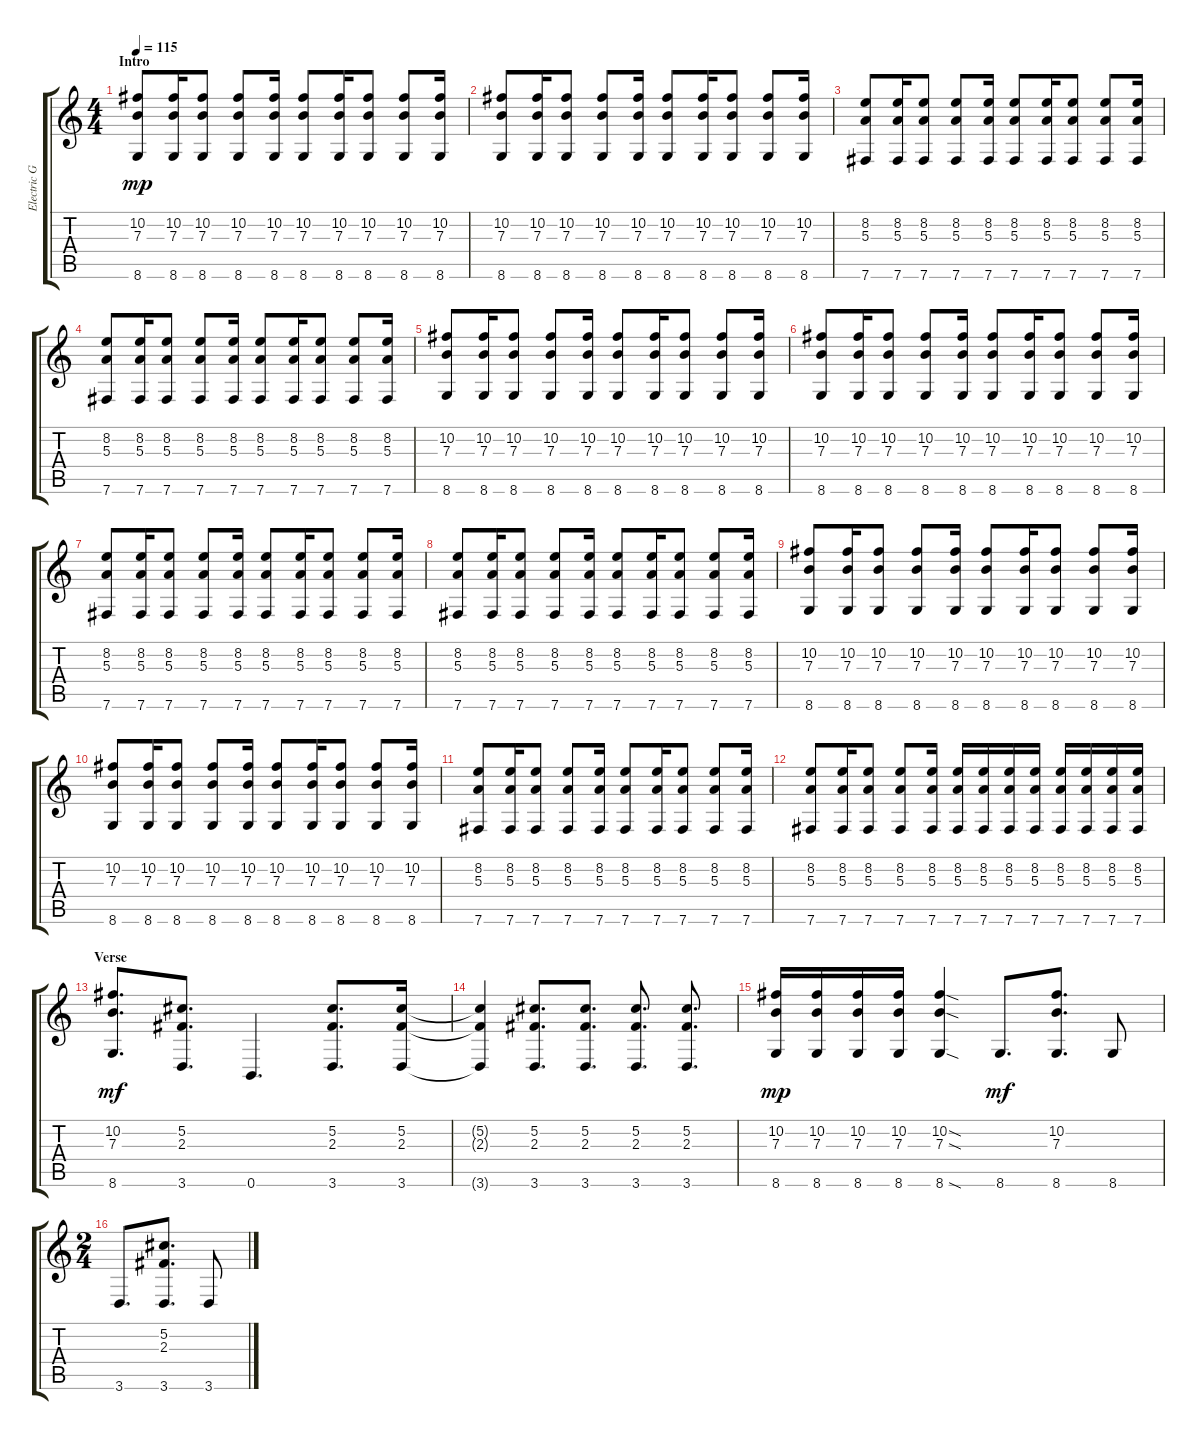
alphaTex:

\track ("Electric Guitar" "Electric G") {instrument overdrivenguitar}
\staff {score tabs}
\tuning (Db4 Ab3 E3 B2 Gb2 B1) {hide}
\ts (4 4)
\section ("" "Intro")
\tempo 115
\clef g2
\ks c
(10.2 7.3 8.6).8{dy mp instrument overdrivenguitar} (10.2 7.3 8.6).16 (10.2 7.3 8.6).8 (10.2 7.3 8.6).8 (10.2 7.3 8.6).16 (10.2 7.3 8.6).8 (10.2 7.3 8.6).16 (10.2 7.3 8.6).8 (10.2 7.3 8.6).8 (10.2 7.3 8.6).16 |
(10.2 7.3 8.6).8 (10.2 7.3 8.6).16 (10.2 7.3 8.6).8 (10.2 7.3 8.6).8 (10.2 7.3 8.6).16 (10.2 7.3 8.6).8 (10.2 7.3 8.6).16 (10.2 7.3 8.6).8 (10.2 7.3 8.6).8 (10.2 7.3 8.6).16 |
(8.2 5.3 7.6).8 (8.2 5.3 7.6).16 (8.2 5.3 7.6).8 (8.2 5.3 7.6).8 (8.2 5.3 7.6).16 (8.2 5.3 7.6).8 (8.2 5.3 7.6).16 (8.2 5.3 7.6).8 (8.2 5.3 7.6).8 (8.2 5.3 7.6).16 |
(8.2 5.3 7.6).8 (8.2 5.3 7.6).16 (8.2 5.3 7.6).8 (8.2 5.3 7.6).8 (8.2 5.3 7.6).16 (8.2 5.3 7.6).8 (8.2 5.3 7.6).16 (8.2 5.3 7.6).8 (8.2 5.3 7.6).8 (8.2 5.3 7.6).16 |
(10.2 7.3 8.6).8 (10.2 7.3 8.6).16 (10.2 7.3 8.6).8 (10.2 7.3 8.6).8 (10.2 7.3 8.6).16 (10.2 7.3 8.6).8 (10.2 7.3 8.6).16 (10.2 7.3 8.6).8 (10.2 7.3 8.6).8 (10.2 7.3 8.6).16 |
(10.2 7.3 8.6).8 (10.2 7.3 8.6).16 (10.2 7.3 8.6).8 (10.2 7.3 8.6).8 (10.2 7.3 8.6).16 (10.2 7.3 8.6).8 (10.2 7.3 8.6).16 (10.2 7.3 8.6).8 (10.2 7.3 8.6).8 (10.2 7.3 8.6).16 |
(8.2 5.3 7.6).8 (8.2 5.3 7.6).16 (8.2 5.3 7.6).8 (8.2 5.3 7.6).8 (8.2 5.3 7.6).16 (8.2 5.3 7.6).8 (8.2 5.3 7.6).16 (8.2 5.3 7.6).8 (8.2 5.3 7.6).8 (8.2 5.3 7.6).16 |
(8.2 5.3 7.6).8 (8.2 5.3 7.6).16 (8.2 5.3 7.6).8 (8.2 5.3 7.6).8 (8.2 5.3 7.6).16 (8.2 5.3 7.6).8 (8.2 5.3 7.6).16 (8.2 5.3 7.6).8 (8.2 5.3 7.6).8 (8.2 5.3 7.6).16 |
(10.2 7.3 8.6).8 (10.2 7.3 8.6).16 (10.2 7.3 8.6).8 (10.2 7.3 8.6).8 (10.2 7.3 8.6).16 (10.2 7.3 8.6).8 (10.2 7.3 8.6).16 (10.2 7.3 8.6).8 (10.2 7.3 8.6).8 (10.2 7.3 8.6).16 |
(10.2 7.3 8.6).8 (10.2 7.3 8.6).16 (10.2 7.3 8.6).8 (10.2 7.3 8.6).8 (10.2 7.3 8.6).16 (10.2 7.3 8.6).8 (10.2 7.3 8.6).16 (10.2 7.3 8.6).8 (10.2 7.3 8.6).8 (10.2 7.3 8.6).16 |
(8.2 5.3 7.6).8 (8.2 5.3 7.6).16 (8.2 5.3 7.6).8 (8.2 5.3 7.6).8 (8.2 5.3 7.6).16 (8.2 5.3 7.6).8 (8.2 5.3 7.6).16 (8.2 5.3 7.6).8 (8.2 5.3 7.6).8 (8.2 5.3 7.6).16 |
(8.2 5.3 7.6).8 (8.2 5.3 7.6).16 (8.2 5.3 7.6).8 (8.2 5.3 7.6).8 (8.2 5.3 7.6).16 (8.2 5.3 7.6).16 (8.2 5.3 7.6).16 (8.2 5.3 7.6).16 (8.2 5.3 7.6).16 (8.2 5.3 7.6).16 (8.2 5.3 7.6).16 (8.2 5.3 7.6).16 (8.2 5.3 7.6).16 |
\section ("" "Verse")
(10.2 7.3 8.6).8{d dy mf} (5.2 2.3 3.6).8{d} 0.6.4{d} (5.2 2.3 3.6).8{d} (5.2 2.3 3.6).16 |
(5.2{t} 2.3{t} 3.6{t}).4 (5.2 2.3 3.6).8{d} (5.2 2.3 3.6).8{d} (5.2 2.3 3.6).8{d} (5.2 2.3 3.6).8{d} |
(10.2 7.3 8.6).16{dy mp} (10.2 7.3 8.6).16 (10.2 7.3 8.6).16 (10.2 7.3 8.6).16 (10.2{sod} 7.3{sod} 8.6{sod}).4 8.6.8{d dy mf} (10.2 7.3 8.6).8{d} 8.6.8 |
\ts (2 4)
3.6.8{d} (5.2 2.3 3.6).8{d} 3.6.8
